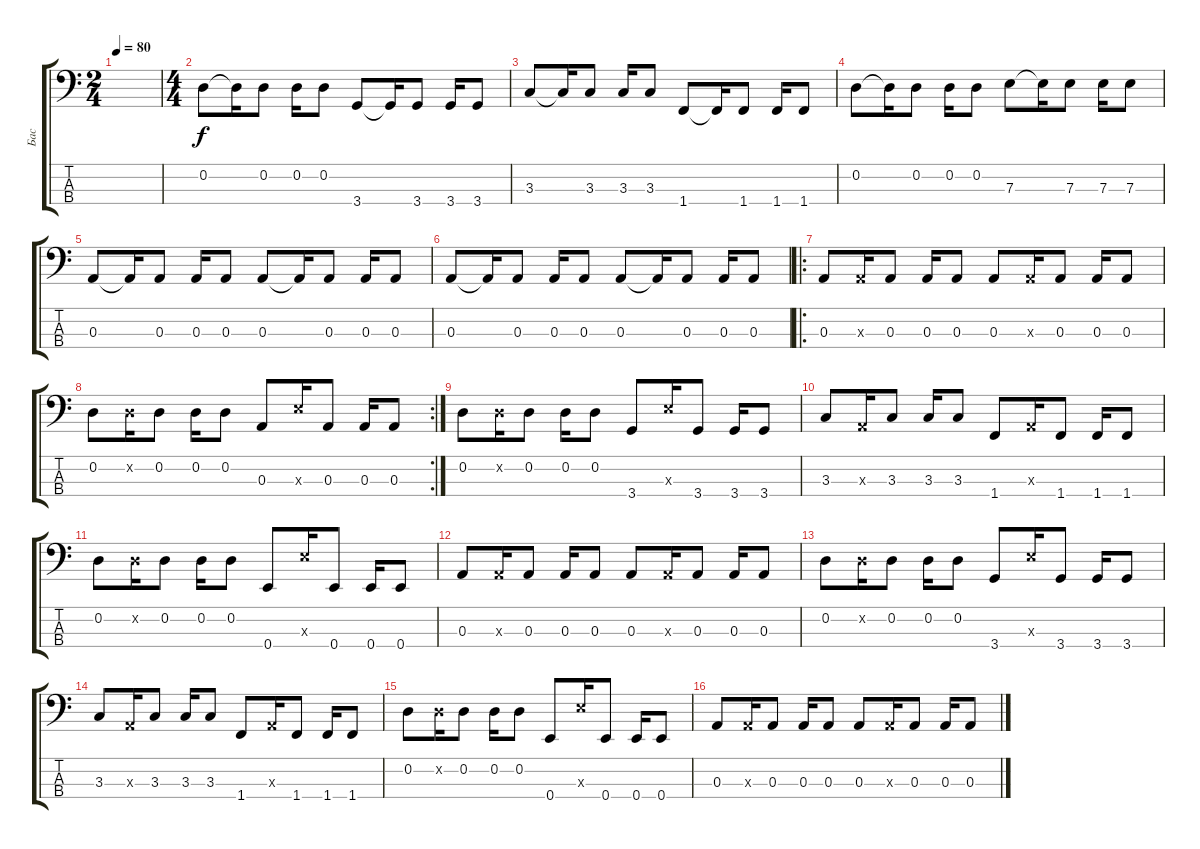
\track ("Бас" "Бас") {instrument electricbassfinger}
\staff {score tabs}
\tuning (G2 D2 A1 E1) {hide}
\ts (2 4)
\tempo 80
\clef f4
\ks c
|
\ts (4 4)
0.2.8 0.2{t}.16 0.2.8 0.2.16 0.2.8 3.4.8 3.4{t}.16 3.4.8 3.4.16 3.4.8 |
3.3.8 3.3{t}.16 3.3.8 3.3.16 3.3.8 1.4.8 1.4{t}.16 1.4.8 1.4.16 1.4.8 |
0.2.8 0.2{t}.16 0.2.8 0.2.16 0.2.8 7.3.8 7.3{t}.16 7.3.8 7.3.16 7.3.8 |
0.3.8 0.3{t}.16 0.3.8 0.3.16 0.3.8 0.3.8 0.3{t}.16 0.3.8 0.3.16 0.3.8 |
0.3.8 0.3{t}.16 0.3.8 0.3.16 0.3.8 0.3.8 0.3{t}.16 0.3.8 0.3.16 0.3.8 |
\ro
0.3.8 0.3{x}.16 0.3.8 0.3.16 0.3.8 0.3.8 0.3{x}.16 0.3.8 0.3.16 0.3.8 |
\rc 2
0.2.8 0.2{x}.16 0.2.8 0.2.16 0.2.8 0.3.8 7.3{x}.16 0.3.8 0.3.16 0.3.8 |
0.2.8 0.2{x}.16 0.2.8 0.2.16 0.2.8 3.4.8 7.3{x}.16 3.4.8 3.4.16 3.4.8 |
3.3.8 0.3{x}.16 3.3.8 3.3.16 3.3.8 1.4.8 0.3{x}.16 1.4.8 1.4.16 1.4.8 |
0.2.8 0.2{x}.16 0.2.8 0.2.16 0.2.8 0.4.8 7.3{x}.16 0.4.8 0.4.16 0.4.8 |
0.3.8 0.3{x}.16 0.3.8 0.3.16 0.3.8 0.3.8 0.3{x}.16 0.3.8 0.3.16 0.3.8 |
0.2.8 0.2{x}.16 0.2.8 0.2.16 0.2.8 3.4.8 7.3{x}.16 3.4.8 3.4.16 3.4.8 |
3.3.8 0.3{x}.16 3.3.8 3.3.16 3.3.8 1.4.8 0.3{x}.16 1.4.8 1.4.16 1.4.8 |
0.2.8 0.2{x}.16 0.2.8 0.2.16 0.2.8 0.4.8 7.3{x}.16 0.4.8 0.4.16 0.4.8 |
0.3.8 0.3{x}.16 0.3.8 0.3.16 0.3.8 0.3.8 0.3{x}.16 0.3.8 0.3.16 0.3.8
